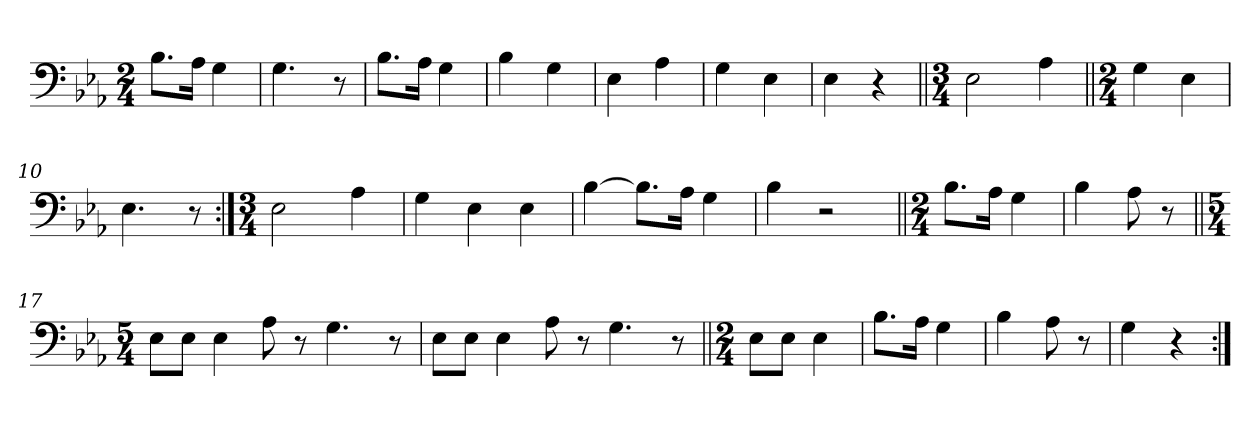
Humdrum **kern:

**kern
*part1
*staff1
*clefF4
*k[b-e-a-]
*M2/4
=1
8.B-\L
16A-\Jk
4G\
=2
4.G\
8r
=3
8.B-\L
16A-\Jk
4G\
=4
4B-\
4G\
=5
4E-\
4A-\
=6
4G\
4E-\
=7
4E-\
4r
=8||
*M3/4
2E-\
4A-\
=9||
*M2/4
4G\
4E-\
=10
4.E-\
8r
=11:|!
*M3/4
2E-\
4A-\
=12
4G\
4E-\
4E-\
=13
[4B-\
8.B-\L]
16A-\Jk
4G\
=14
4B-\
2r
=15||
*M2/4
8.B-\L
16A-\Jk
4G\
=16
4B-\
8A-\
8r
=17||
*M5/4
8E-\L
8E-\J
4E-\
8A-\
8r
4.G\
8r
=18
8E-\L
8E-\J
4E-\
8A-\
8r
4.G\
8r
=19||
*M2/4
8E-\L
8E-\J
4E-\
=20
8.B-\L
16A-\Jk
4G\
=21
4B-\
8A-\
8r
=22
4G\
4r
=:|!
*-
